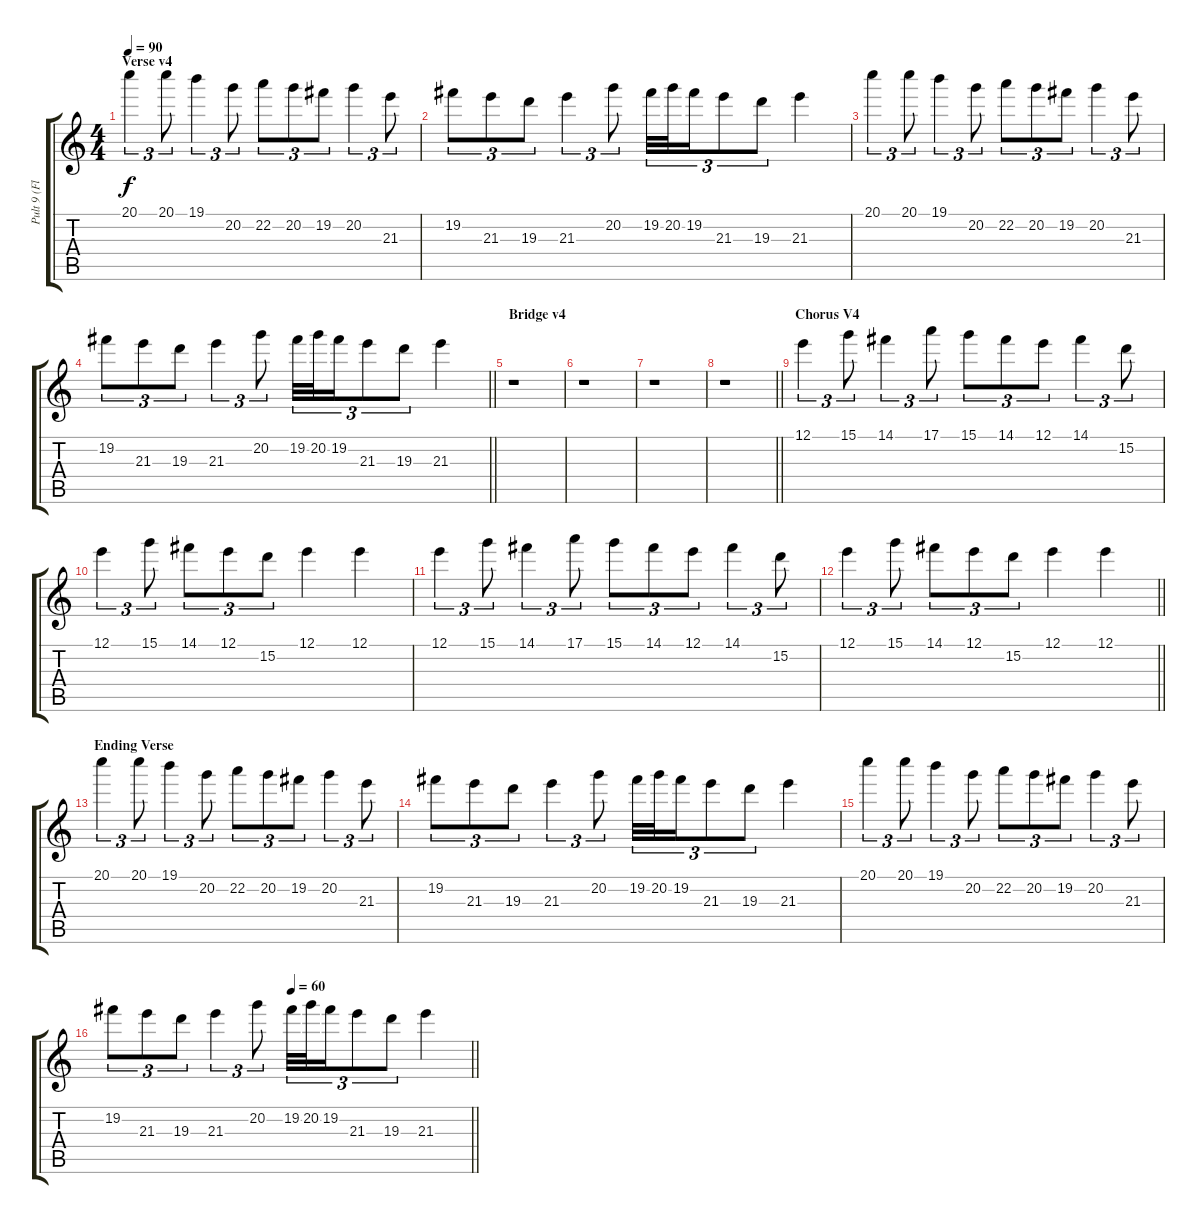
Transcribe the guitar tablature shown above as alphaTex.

\track ("Pult 9 (Flute)" "Pult 9 (Fl") {instrument flute}
\staff {score tabs}
\tuning (E5 B4 G4 D4 A3 E3) {hide}
\ts (4 4)
\section ("" "Verse v4")
\tempo 90
\clef g2
\ks c
20.1.4{tu (3 2) dy f} 20.1.8{tu (3 2)} 19.1.4{tu (3 2)} 20.2.8{tu (3 2)} 22.2.8{tu (3 2)} 20.2.8{tu (3 2)} 19.2.8{tu (3 2)} 20.2.4{tu (3 2)} 21.3.8{tu (3 2)} |
19.2.8{tu (3 2)} 21.3.8{tu (3 2)} 19.3.8{tu (3 2)} 21.3.4{tu (3 2)} 20.2.8{tu (3 2)} 19.2.32{tu (3 2)} 20.2.32{tu (3 2)} 19.2.16{tu (3 2)} 21.3.8{tu (3 2)} 19.3.8{tu (3 2)} 21.3.4 |
20.1.4{tu (3 2)} 20.1.8{tu (3 2)} 19.1.4{tu (3 2)} 20.2.8{tu (3 2)} 22.2.8{tu (3 2)} 20.2.8{tu (3 2)} 19.2.8{tu (3 2)} 20.2.4{tu (3 2)} 21.3.8{tu (3 2)} |
\barLineRight lightlight
19.2.8{tu (3 2)} 21.3.8{tu (3 2)} 19.3.8{tu (3 2)} 21.3.4{tu (3 2)} 20.2.8{tu (3 2)} 19.2.32{tu (3 2)} 20.2.32{tu (3 2)} 19.2.16{tu (3 2)} 21.3.8{tu (3 2)} 19.3.8{tu (3 2)} 21.3.4 |
\section ("" "Bridge v4")
r.1 |
r.1 |
r.1 |
\barLineRight lightlight
r.1 |
\section ("" "Chorus V4")
12.1.4{tu (3 2)} 15.1.8{tu (3 2)} 14.1.4{tu (3 2)} 17.1.8{tu (3 2)} 15.1.8{tu (3 2)} 14.1.8{tu (3 2)} 12.1.8{tu (3 2)} 14.1.4{tu (3 2)} 15.2.8{tu (3 2)} |
12.1.4{tu (3 2)} 15.1.8{tu (3 2)} 14.1.8{tu (3 2)} 12.1.8{tu (3 2)} 15.2.8{tu (3 2)} 12.1.4 12.1.4 |
12.1.4{tu (3 2)} 15.1.8{tu (3 2)} 14.1.4{tu (3 2)} 17.1.8{tu (3 2)} 15.1.8{tu (3 2)} 14.1.8{tu (3 2)} 12.1.8{tu (3 2)} 14.1.4{tu (3 2)} 15.2.8{tu (3 2)} |
\barLineRight lightlight
12.1.4{tu (3 2)} 15.1.8{tu (3 2)} 14.1.8{tu (3 2)} 12.1.8{tu (3 2)} 15.2.8{tu (3 2)} 12.1.4 12.1.4 |
\section ("" "Ending Verse")
20.1.4{tu (3 2)} 20.1.8{tu (3 2)} 19.1.4{tu (3 2)} 20.2.8{tu (3 2)} 22.2.8{tu (3 2)} 20.2.8{tu (3 2)} 19.2.8{tu (3 2)} 20.2.4{tu (3 2)} 21.3.8{tu (3 2)} |
19.2.8{tu (3 2)} 21.3.8{tu (3 2)} 19.3.8{tu (3 2)} 21.3.4{tu (3 2)} 20.2.8{tu (3 2)} 19.2.32{tu (3 2)} 20.2.32{tu (3 2)} 19.2.16{tu (3 2)} 21.3.8{tu (3 2)} 19.3.8{tu (3 2)} 21.3.4 |
20.1.4{tu (3 2)} 20.1.8{tu (3 2)} 19.1.4{tu (3 2)} 20.2.8{tu (3 2)} 22.2.8{tu (3 2)} 20.2.8{tu (3 2)} 19.2.8{tu (3 2)} 20.2.4{tu (3 2)} 21.3.8{tu (3 2)} |
\tempo (60 0.5)
\barLineRight lightlight
19.2.8{tu (3 2)} 21.3.8{tu (3 2)} 19.3.8{tu (3 2)} 21.3.4{tu (3 2)} 20.2.8{tu (3 2)} 19.2.32{tu (3 2)} 20.2.32{tu (3 2)} 19.2.16{tu (3 2)} 21.3.8{tu (3 2)} 19.3.8{tu (3 2)} 21.3.4
